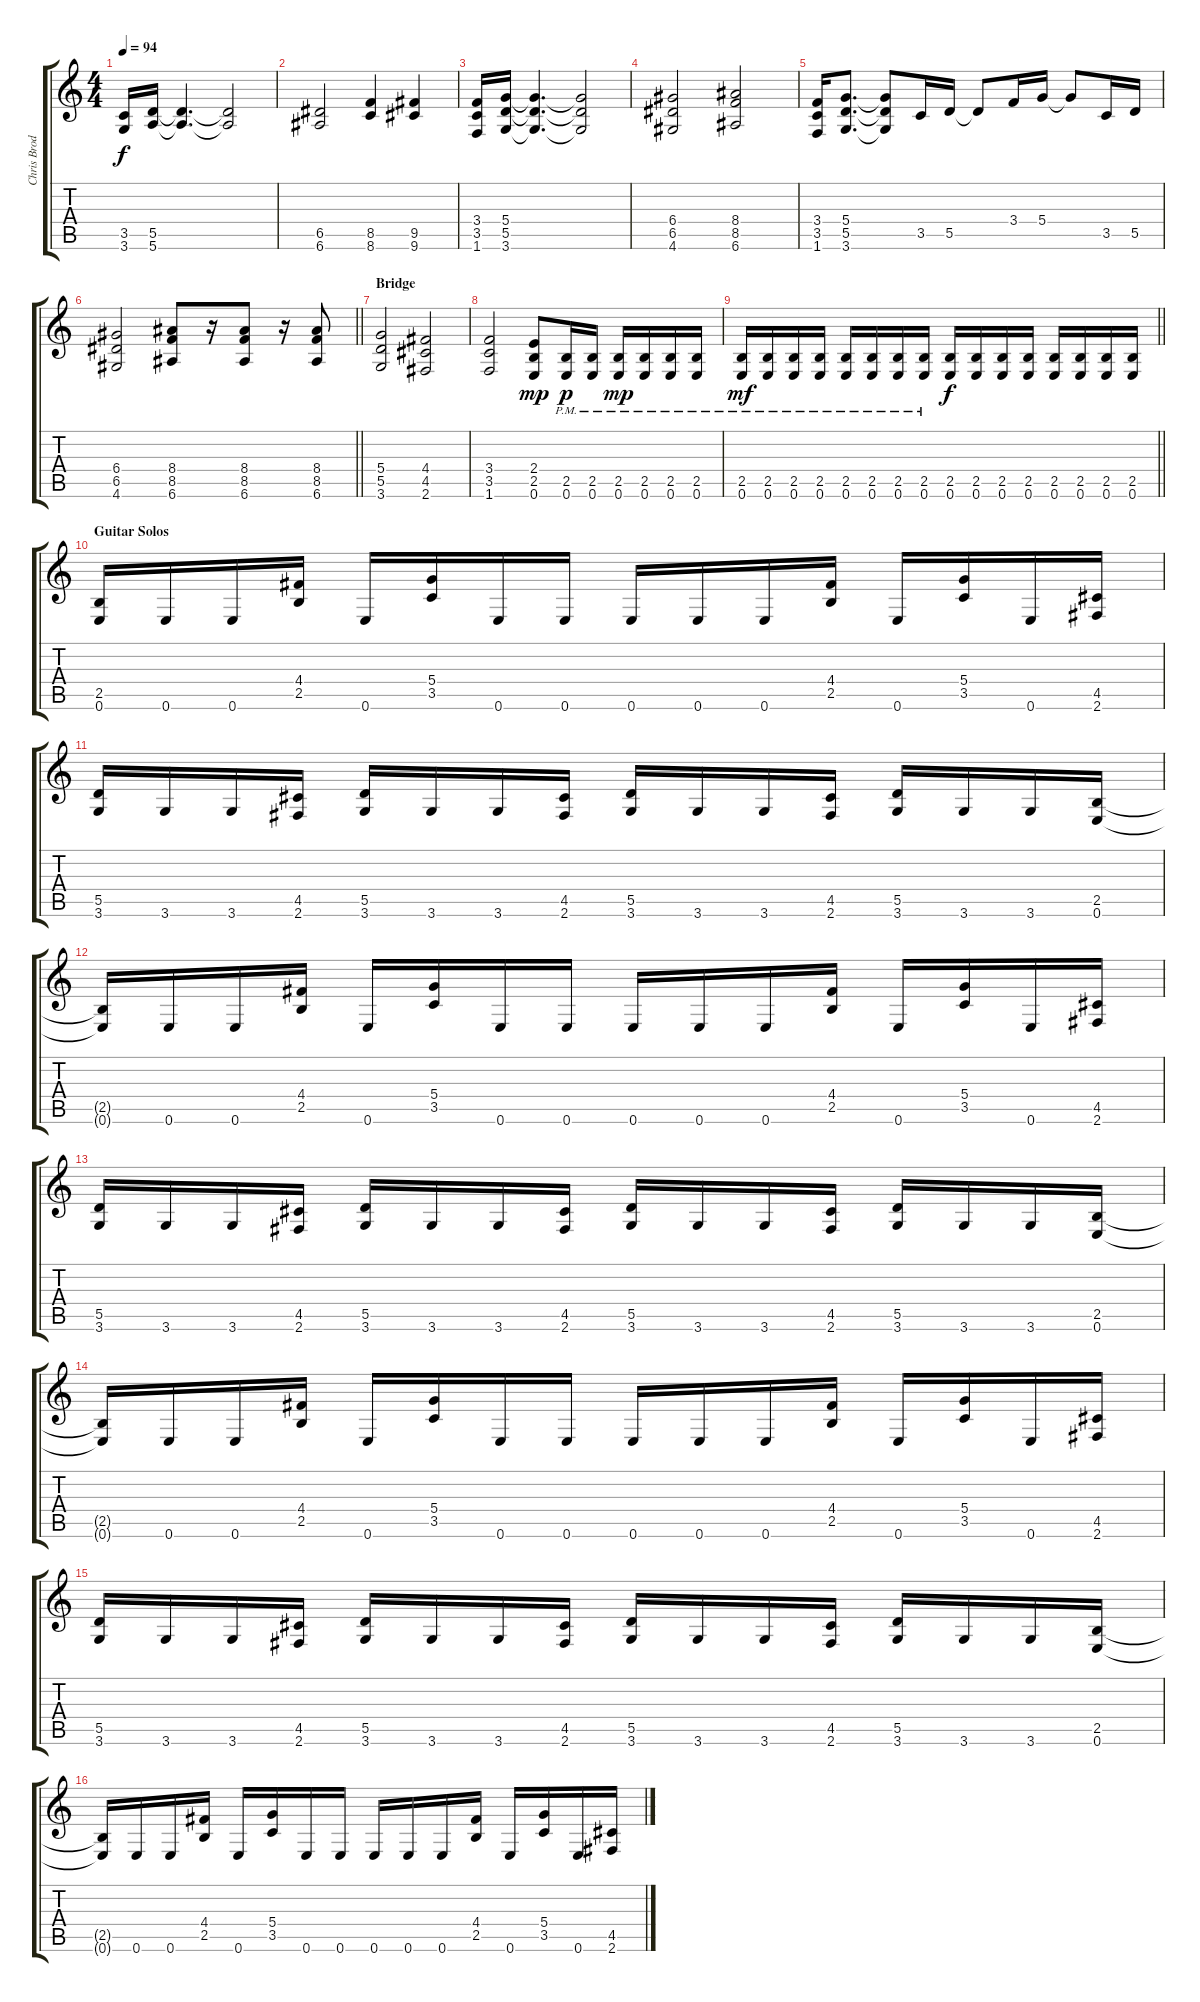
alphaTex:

\track ("Chris Broderick" "Chris Brod") {instrument distortionguitar}
\staff {score tabs}
\tuning (E4 B3 G3 D3 A2 E2) {hide}
\ts (4 4)
\tempo 94
\clef g2
\ks c
(3.5 3.6).16{dy f} (5.5 5.6).16 (5.5{t} 5.6{t}).4{d} (5.5{t} 5.6{t}).2 |
(6.5 6.6).2 (8.5 8.6).4 (9.5 9.6).4 |
(3.4 3.5 1.6).16 (5.4 5.5 3.6).16 (5.4{t} 5.5{t} 3.6{t}).4{d} (5.4{t} 5.5{t} 3.6{t}).2 |
(6.4 6.5 4.6).2 (8.4 8.5 6.6).2 |
(3.4 3.5 1.6).16 (5.4 5.5 3.6).8{d} (5.4{t} 5.5{t} 3.6{t}).8 3.5.16 5.5.16 5.5{t}.8 3.4.16 5.4.16 5.4{t}.8 3.5.16 5.5.16 |
\barLineRight lightlight
(6.4 6.5 4.6).2 (8.4 8.5 6.6).8 r.16 (8.4 8.5 6.6).8 r.16 (8.4 8.5 6.6).8 |
\section ("" "Bridge")
(5.4 5.5 3.6).2 (4.4 4.5 2.6).2 |
(3.4 3.5 1.6).2 (2.4 2.5 0.6).8{dy mp} (2.5{pm} 0.6{pm}).16{dy p} (2.5{pm} 0.6{pm}).16 (2.5{pm} 0.6{pm}).16{dy mp} (2.5{pm} 0.6{pm}).16 (2.5{pm} 0.6{pm}).16 (2.5{pm} 0.6{pm}).16 |
\barLineRight lightlight
(2.5{pm} 0.6{pm}).16{dy mf} (2.5{pm} 0.6{pm}).16 (2.5{pm} 0.6{pm}).16 (2.5{pm} 0.6{pm}).16 (2.5{pm} 0.6{pm}).16 (2.5{pm} 0.6{pm}).16 (2.5{pm} 0.6{pm}).16 (2.5{pm} 0.6{pm}).16 (2.5 0.6).16{dy f} (2.5 0.6).16 (2.5 0.6).16 (2.5 0.6).16 (2.5 0.6).16 (2.5 0.6).16 (2.5 0.6).16 (2.5 0.6).16 |
\section ("" "Guitar Solos")
(2.5 0.6).16 0.6.16 0.6.16 (4.4 2.5).16 0.6.16 (5.4 3.5).16 0.6.16 0.6.16 0.6.16 0.6.16 0.6.16 (4.4 2.5).16 0.6.16 (5.4 3.5).16 0.6.16 (4.5 2.6).16 |
(5.5 3.6).16 3.6.16 3.6.16 (4.5 2.6).16 (5.5 3.6).16 3.6.16 3.6.16 (4.5 2.6).16 (5.5 3.6).16 3.6.16 3.6.16 (4.5 2.6).16 (5.5 3.6).16 3.6.16 3.6.16 (2.5 0.6).16 |
(2.5{t} 0.6{t}).16 0.6.16 0.6.16 (4.4 2.5).16 0.6.16 (5.4 3.5).16 0.6.16 0.6.16 0.6.16 0.6.16 0.6.16 (4.4 2.5).16 0.6.16 (5.4 3.5).16 0.6.16 (4.5 2.6).16 |
(5.5 3.6).16 3.6.16 3.6.16 (4.5 2.6).16 (5.5 3.6).16 3.6.16 3.6.16 (4.5 2.6).16 (5.5 3.6).16 3.6.16 3.6.16 (4.5 2.6).16 (5.5 3.6).16 3.6.16 3.6.16 (2.5 0.6).16 |
(2.5{t} 0.6{t}).16 0.6.16 0.6.16 (4.4 2.5).16 0.6.16 (5.4 3.5).16 0.6.16 0.6.16 0.6.16 0.6.16 0.6.16 (4.4 2.5).16 0.6.16 (5.4 3.5).16 0.6.16 (4.5 2.6).16 |
(5.5 3.6).16 3.6.16 3.6.16 (4.5 2.6).16 (5.5 3.6).16 3.6.16 3.6.16 (4.5 2.6).16 (5.5 3.6).16 3.6.16 3.6.16 (4.5 2.6).16 (5.5 3.6).16 3.6.16 3.6.16 (2.5 0.6).16 |
(2.5{t} 0.6{t}).16 0.6.16 0.6.16 (4.4 2.5).16 0.6.16 (5.4 3.5).16 0.6.16 0.6.16 0.6.16 0.6.16 0.6.16 (4.4 2.5).16 0.6.16 (5.4 3.5).16 0.6.16 (4.5 2.6).16
